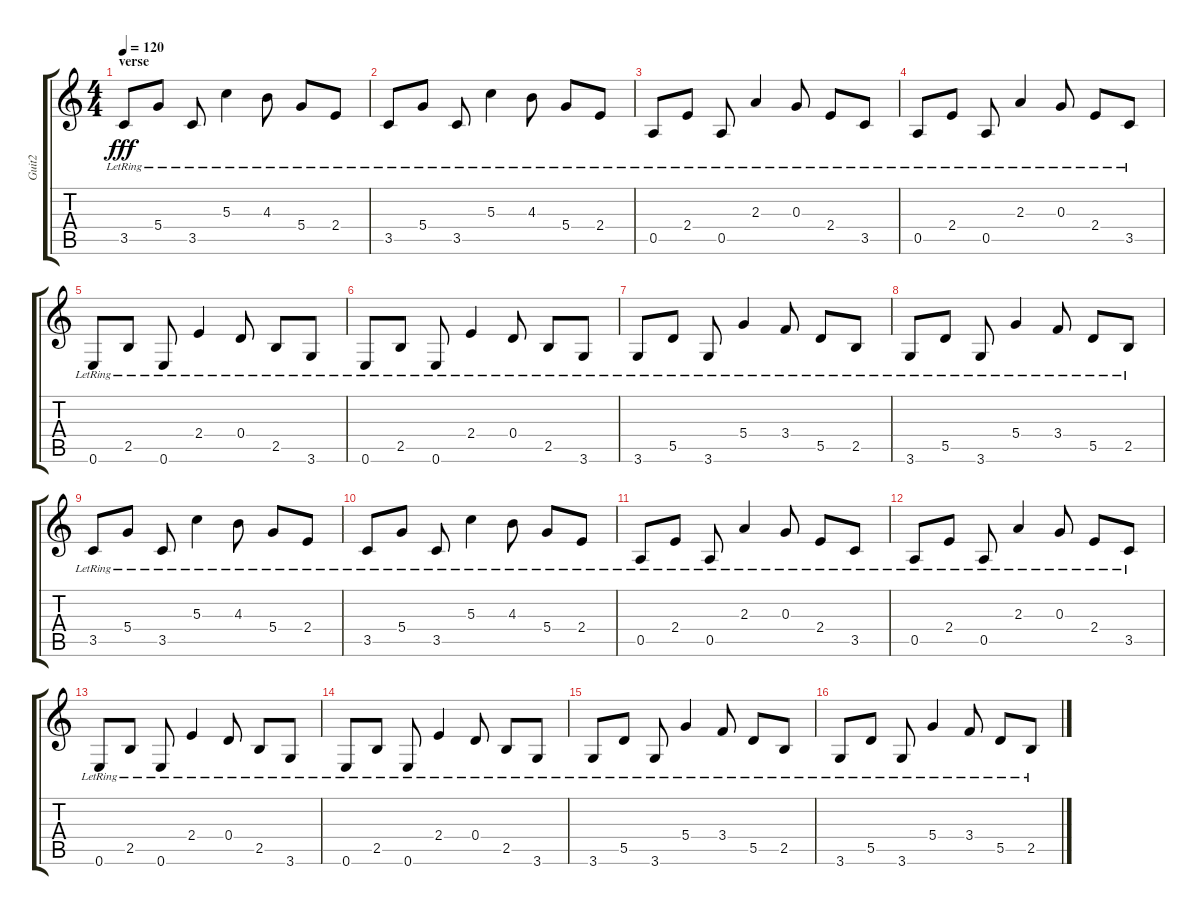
\track ("Guit2" "Guit2") {instrument electricguitarclean}
\staff {score tabs}
\tuning (E4 B3 G3 D3 A2 E2) {hide}
\ts (4 4)
\section ("" "verse")
\tempo 120
\clef g2
\ks c
3.5{lr}.8{dy fff} 5.4{lr}.8 3.5{lr}.8 5.3{lr}.4 4.3{lr}.8 5.4{lr}.8 2.4{lr}.8 |
3.5{lr}.8 5.4{lr}.8 3.5{lr}.8 5.3{lr}.4 4.3{lr}.8 5.4{lr}.8 2.4{lr}.8 |
0.5{lr}.8 2.4{lr}.8 0.5{lr}.8 2.3{lr}.4 0.3{lr}.8 2.4{lr}.8 3.5{lr}.8 |
0.5{lr}.8 2.4{lr}.8 0.5{lr}.8 2.3{lr}.4 0.3{lr}.8 2.4{lr}.8 3.5{lr}.8 |
0.6{lr}.8 2.5{lr}.8 0.6{lr}.8 2.4{lr}.4 0.4{lr}.8 2.5{lr}.8 3.6{lr}.8 |
0.6{lr}.8 2.5{lr}.8 0.6{lr}.8 2.4{lr}.4 0.4{lr}.8 2.5{lr}.8 3.6{lr}.8 |
3.6{lr}.8 5.5{lr}.8 3.6{lr}.8 5.4{lr}.4 3.4{lr}.8 5.5{lr}.8 2.5{lr}.8 |
3.6{lr}.8 5.5{lr}.8 3.6{lr}.8 5.4{lr}.4 3.4{lr}.8 5.5{lr}.8 2.5{lr}.8 |
3.5{lr}.8 5.4{lr}.8 3.5{lr}.8 5.3{lr}.4 4.3{lr}.8 5.4{lr}.8 2.4{lr}.8 |
3.5{lr}.8 5.4{lr}.8 3.5{lr}.8 5.3{lr}.4 4.3{lr}.8 5.4{lr}.8 2.4{lr}.8 |
0.5{lr}.8 2.4{lr}.8 0.5{lr}.8 2.3{lr}.4 0.3{lr}.8 2.4{lr}.8 3.5{lr}.8 |
0.5{lr}.8 2.4{lr}.8 0.5{lr}.8 2.3{lr}.4 0.3{lr}.8 2.4{lr}.8 3.5{lr}.8 |
0.6{lr}.8 2.5{lr}.8 0.6{lr}.8 2.4{lr}.4 0.4{lr}.8 2.5{lr}.8 3.6{lr}.8 |
0.6{lr}.8 2.5{lr}.8 0.6{lr}.8 2.4{lr}.4 0.4{lr}.8 2.5{lr}.8 3.6{lr}.8 |
3.6{lr}.8 5.5{lr}.8 3.6{lr}.8 5.4{lr}.4 3.4{lr}.8 5.5{lr}.8 2.5{lr}.8 |
3.6{lr}.8 5.5{lr}.8 3.6{lr}.8 5.4{lr}.4 3.4{lr}.8 5.5{lr}.8 2.5{lr}.8
